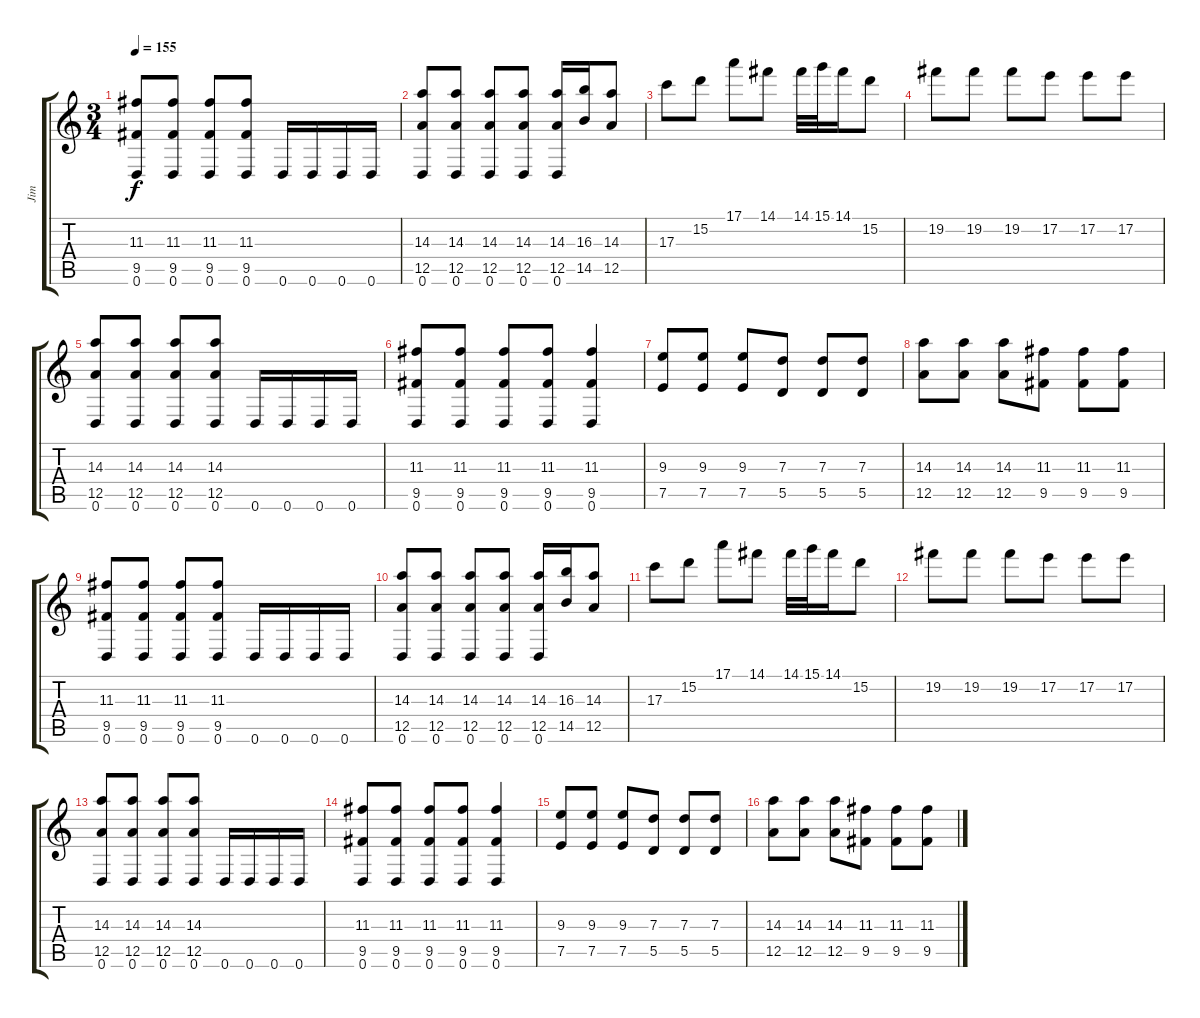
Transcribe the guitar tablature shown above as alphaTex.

\track ("Jim" "Jim") {instrument electricguitarjazz}
\staff {score tabs}
\tuning (E4 B3 G3 D3 A2 D2) {hide}
\ts (3 4)
\tempo 155
\clef g2
\ks c
(11.3 9.5 0.6).8{dy f instrument distortionguitar} (11.3 9.5 0.6).8 (11.3 9.5 0.6).8 (11.3 9.5 0.6).8 0.6.16 0.6.16 0.6.16 0.6.16 |
(14.3 12.5 0.6).8 (14.3 12.5 0.6).8 (14.3 12.5 0.6).8 (14.3 12.5 0.6).8 (14.3 12.5 0.6).16 (16.3 14.5).16 (14.3 12.5).8 |
17.3.8 15.2.8 17.1.8 14.1.8 14.1.32 15.1.32 14.1.16 15.2.8 |
19.2.8 19.2.8 19.2.8 17.2.8 17.2.8 17.2.8 |
(14.3 12.5 0.6).8 (14.3 12.5 0.6).8 (14.3 12.5 0.6).8 (14.3 12.5 0.6).8 0.6.16 0.6.16 0.6.16 0.6.16 |
(11.3 9.5 0.6).8 (11.3 9.5 0.6).8 (11.3 9.5 0.6).8 (11.3 9.5 0.6).8 (11.3 9.5 0.6).4 |
(9.3 7.5).8 (9.3 7.5).8 (9.3 7.5).8 (7.3 5.5).8 (7.3 5.5).8 (7.3 5.5).8 |
(14.3 12.5).8 (14.3 12.5).8 (14.3 12.5).8 (11.3 9.5).8 (11.3 9.5).8 (11.3 9.5).8 |
(11.3 9.5 0.6).8{instrument distortionguitar} (11.3 9.5 0.6).8 (11.3 9.5 0.6).8 (11.3 9.5 0.6).8 0.6.16 0.6.16 0.6.16 0.6.16 |
(14.3 12.5 0.6).8 (14.3 12.5 0.6).8 (14.3 12.5 0.6).8 (14.3 12.5 0.6).8 (14.3 12.5 0.6).16 (16.3 14.5).16 (14.3 12.5).8 |
17.3.8 15.2.8 17.1.8 14.1.8 14.1.32 15.1.32 14.1.16 15.2.8 |
19.2.8 19.2.8 19.2.8 17.2.8 17.2.8 17.2.8 |
(14.3 12.5 0.6).8 (14.3 12.5 0.6).8 (14.3 12.5 0.6).8 (14.3 12.5 0.6).8 0.6.16 0.6.16 0.6.16 0.6.16 |
(11.3 9.5 0.6).8 (11.3 9.5 0.6).8 (11.3 9.5 0.6).8 (11.3 9.5 0.6).8 (11.3 9.5 0.6).4 |
(9.3 7.5).8 (9.3 7.5).8 (9.3 7.5).8 (7.3 5.5).8 (7.3 5.5).8 (7.3 5.5).8 |
(14.3 12.5).8 (14.3 12.5).8 (14.3 12.5).8 (11.3 9.5).8 (11.3 9.5).8 (11.3 9.5).8
